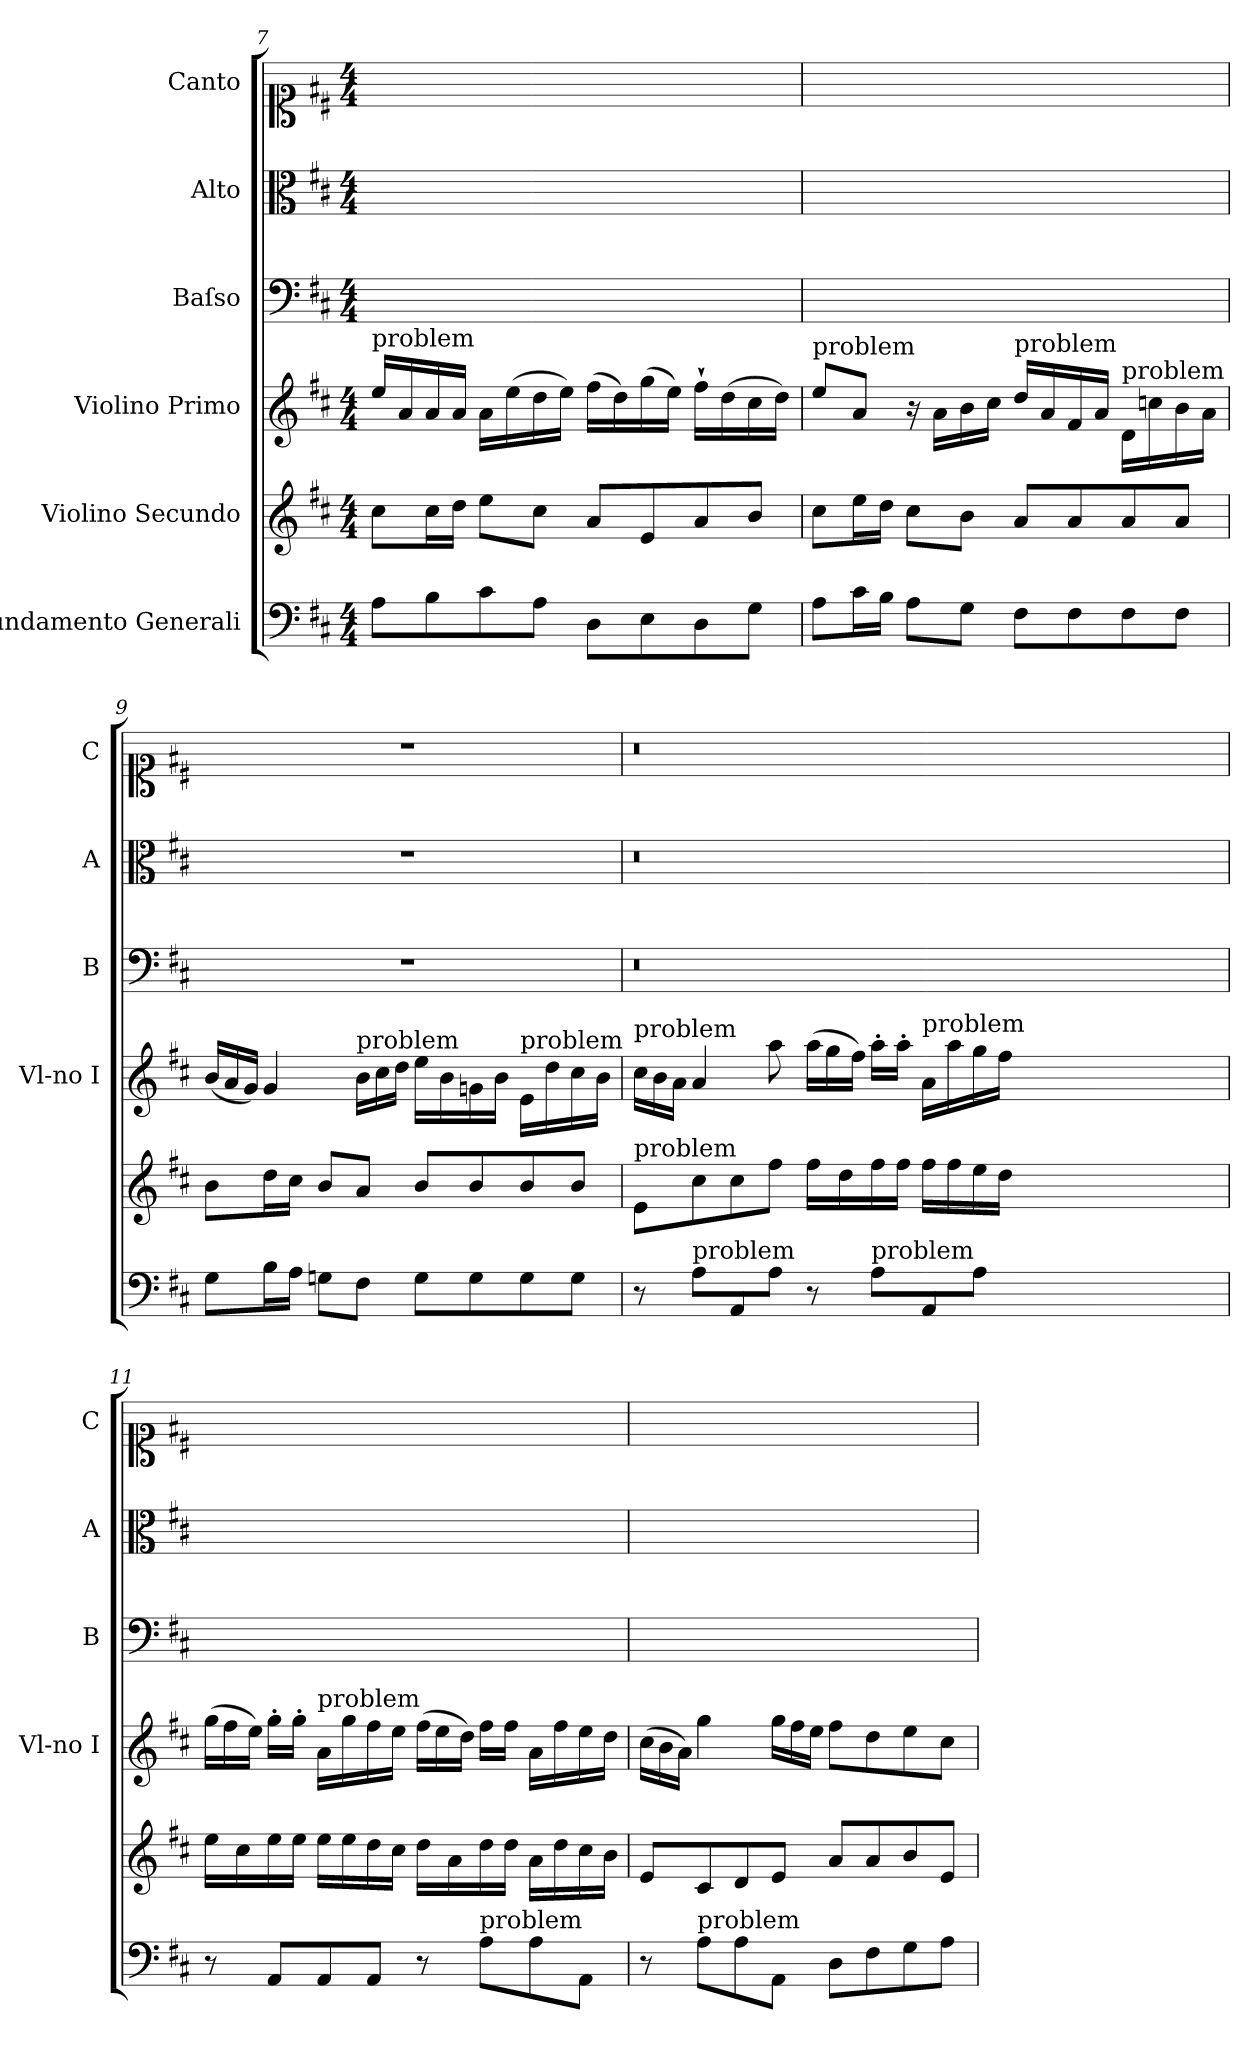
**kern	**kern	**kern	**kern	**kern	**kern
*part6	*part5	*part4	*part3	*part2	*part1
*staff6	*staff5	*staff4	*staff3	*staff2	*staff1
*I"Fundamento Generali	*I"Violino Secundo	*I"Violino Primo	*I"Baſso	*I"Alto	*I"Canto
*	*	*I'Vl-no I	*I'B	*I'A	*I'C
*clefF4	*clefG2	*clefG2	*clefF4	*clefC3	*clefC1
*k[f#c#]	*k[f#c#]	*k[f#c#]	*k[f#c#]	*k[f#c#]	*k[f#c#]
*M4/4	*M4/4	*M4/4	*M4/4	*M4/4	*M4/4
=7	=7	=7	=7	=7	=7
!	!	!LO:TX:a:t=problem	!	!	!
8A\L	8cc#\L	16ee\LL	1ryy	1ryy	1ryy
.	.	16a/	.	.	.
8B\	16cc#\L	16a/	.	.	.
.	16dd\JJ	16a/JJ	.	.	.
8c#\	8ee\L	16a\LL	.	.	.
.	.	(16ee\	.	.	.
8A\J	8cc#\J	16dd\	.	.	.
.	.	16ee\JJ)	.	.	.
8D\L	8a/L	(16ff#\LL	.	.	.
.	.	16dd\)	.	.	.
8E\	8e/	(16gg\	.	.	.
.	.	16ee\JJ)	.	.	.
8D\	8a/	16ff#`\LL	.	.	.
.	.	(16dd\	.	.	.
8G\J	8b/J	16cc#\	.	.	.
.	.	16dd\JJ)	.	.	.
=8	=8	=8	=8	=8	=8
!	!	!LO:TX:a:t=problem	!	!	!
8A\L	8cc#\L	8ee\L	1ryy	1ryy	1ryy
16c#\L	16ee\L	8a/J	.	.	.
16B\JJ	16dd\JJ	.	.	.	.
8A\L	8cc#\L	16r	.	.	.
.	.	16a\LL	.	.	.
8G\J	8b\J	16b\	.	.	.
.	.	16cc#\JJ	.	.	.
!	!	!LO:TX:a:t=problem	!	!	!
8F#\L	8a/L	16dd\LL	.	.	.
.	.	16a/	.	.	.
8F#\	8a/	16f#/	.	.	.
.	.	16a/JJ	.	.	.
!	!	!LO:TX:a:t=problem	!	!	!
8F#\	8a/	16d/LL	.	.	.
.	.	16ccn\	.	.	.
8F#\J	8a/J	16b\	.	.	.
.	.	16a\JJ	.	.	.
=9	=9	=9	=9	=9	=9
*	*	*Xtuplet	*	*	*
8G\L	8b\L	(24b/LL	1r	1r	1r
.	.	24a/	.	.	.
.	.	24g/JJ)	.	.	.
16B\L	16dd\L	4g/	.	.	.
16A\JJ	16cc#\JJ	.	.	.	.
8Gn\L	8b/L	.	.	.	.
!	!	!LO:TX:a:t=problem	!	!	!
8F#\J	8a/J	24b\LL	.	.	.
.	.	24cc#\	.	.	.
.	.	24dd\JJ	.	.	.
8G\L	8b/L	16ee\LL	.	.	.
.	.	16b\	.	.	.
8G\	8b/	16gn\	.	.	.
.	.	16b\JJ	.	.	.
!	!	!LO:TX:a:t=problem	!	!	!
8G\	8b/	16e/LL	.	.	.
.	.	16dd\	.	.	.
8G\J	8b/J	16cc#\	.	.	.
.	.	16b\JJ	.	.	.
=10	=10	=10	=10	=10	=10
!	!	!LO:TX:a:t=problem	!	!	!
!	!LO:TX:a:t=problem	!	!	!	!
8r	8e/L	24cc#\LL	0.r	0.r	0.r
.	.	24b\	.	.	.
.	.	24a\JJ	.	.	.
!LO:TX:a:t=problem	!	!	!	!	!
8A\L	8cc#\	4a/	.	.	.
8AA/	8cc#\	.	.	.	.
8A\J	8ff#\J	8aa\	.	.	.
8r	16ff#\LL	(24aa\LL	.	.	.
.	.	24gg\	.	.	.
.	16dd\	.	.	.	.
.	.	24ff#\JJ)	.	.	.
!LO:TX:a:t=problem	!	!	!	!	!
8A\L	16ff#\	16aa'\LL	.	.	.
.	16ff#\JJ	16aa'\JJ	.	.	.
!	!	!LO:TX:a:t=problem	!	!	!
8AA/	16ff#\LL	16a/LL	.	.	.
.	16ff#\	16aa\	.	.	.
8A\J	16ee\	16gg\	.	.	.
.	16dd\JJ	16ff#\JJ	.	.	.
0ryy	0ryy	0ryy	.	.	.
=11	=11	=11	=11	=11	=11
8r	16ee\LL	(24gg\LL	1ryy	1ryy	1ryy
.	.	24ff#\	.	.	.
.	16cc#\	.	.	.	.
.	.	24ee\JJ)	.	.	.
8AA/L	16ee\	16gg'\LL	.	.	.
.	16ee\JJ	16gg'\JJ	.	.	.
!	!	!LO:TX:a:t=problem	!	!	!
8AA/	16ee\LL	16a/LL	.	.	.
.	16ee\	16gg\	.	.	.
8AA/J	16dd\	16ff#\	.	.	.
.	16cc#\JJ	16ee\JJ	.	.	.
8r	16dd\LL	(24ff#\LL	.	.	.
.	.	24ee\	.	.	.
.	16a\	.	.	.	.
.	.	24dd\JJ)	.	.	.
!LO:TX:a:t=problem	!	!	!	!	!
8A\L	16dd\	16ff#\LL	.	.	.
.	16dd\JJ	16ff#\JJ	.	.	.
8A\	16a\LL	16a\LL	.	.	.
.	16dd\	16ff#\	.	.	.
8AA/J	16cc#\	16ee\	.	.	.
.	16b\JJ	16dd\JJ	.	.	.
=12	=12	=12	=12	=12	=12
8r	8e/L	(24cc#\LL	1ryy	1ryy	1ryy
.	.	24b\	.	.	.
.	.	24a\JJ)	.	.	.
!LO:TX:a:t=problem	!	!	!	!	!
8A\L	8c#/	4gg\	.	.	.
8A\	8d/	.	.	.	.
8AA/J	8e/J	24gg\LL	.	.	.
.	.	24ff#\	.	.	.
.	.	24ee\JJ	.	.	.
8D\L	8a/L	8ff#\L	.	.	.
8F#\	8a/	8dd\	.	.	.
8G\	8b/	8ee\	.	.	.
8A\J	8e/J	8cc#\J	.	.	.
=	=	=	=	=	=
*-	*-	*-	*-	*-	*-
